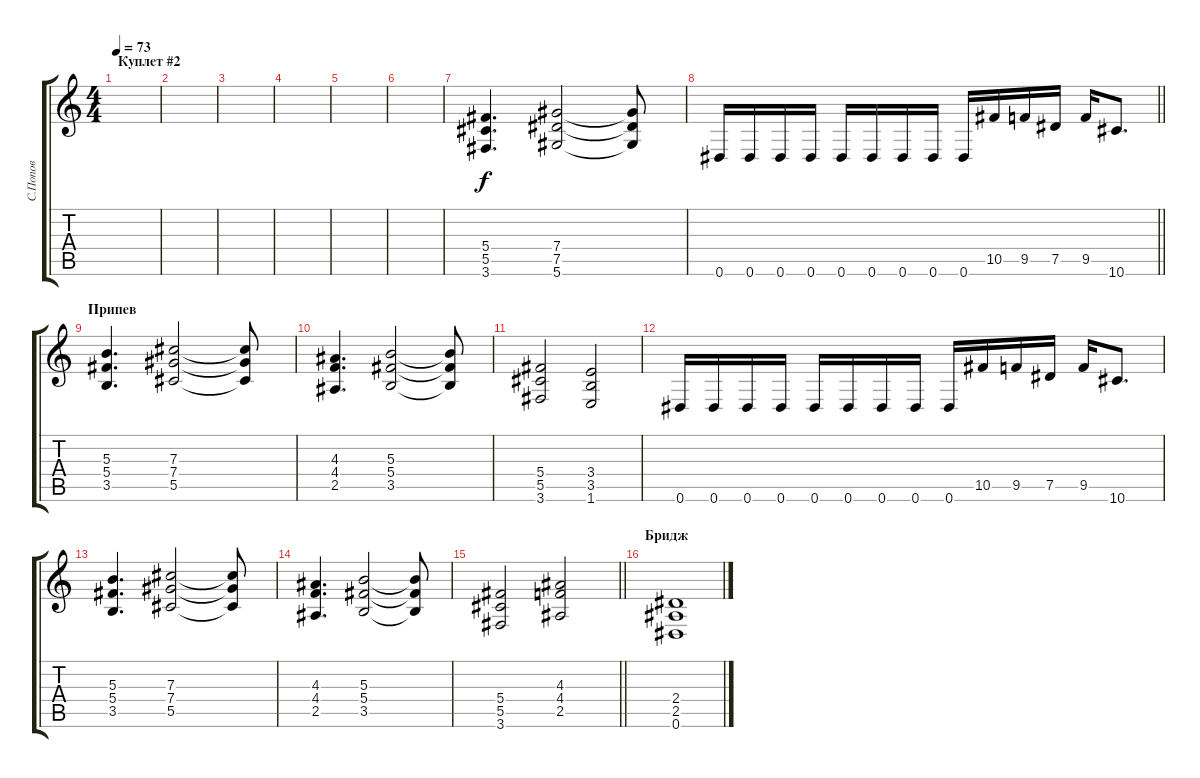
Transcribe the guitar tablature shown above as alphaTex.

\track ("С.Попов" "С.Попов") {instrument distortionguitar}
\staff {score tabs}
\tuning (Eb4 Bb3 Gb3 Db3 Ab2 Eb2) {hide}
\ts (4 4)
\section ("" "Куплет #2")
\tempo 73
\clef g2
\ks c
|
|
|
|
|
|
(5.4 5.5 3.6).4{d} (7.4 7.5 5.6).2 (7.4{t} 7.5{t} 5.6{t}).8 |
\barLineRight lightlight
0.6.16 0.6.16 0.6.16 0.6.16 0.6.16 0.6.16 0.6.16 0.6.16 0.6.16 10.5.16 9.5.16 7.5.16 9.5.16 10.6.8{d} |
\section ("" "Припев")
(5.3 5.4 3.5).4{d} (7.3 7.4 5.5).2 (7.3{t} 7.4{t} 5.5{t}).8 |
(4.3 4.4 2.5).4{d} (5.3 5.4 3.5).2 (5.3{t} 5.4{t} 3.5{t}).8 |
(5.4 5.5 3.6).2 (3.4 3.5 1.6).2 |
0.6.16 0.6.16 0.6.16 0.6.16 0.6.16 0.6.16 0.6.16 0.6.16 0.6.16 10.5.16 9.5.16 7.5.16 9.5.16 10.6.8{d} |
(5.3 5.4 3.5).4{d} (7.3 7.4 5.5).2 (7.3{t} 7.4{t} 5.5{t}).8 |
(4.3 4.4 2.5).4{d} (5.3 5.4 3.5).2 (5.3{t} 5.4{t} 3.5{t}).8 |
\barLineRight lightlight
(5.4 5.5 3.6).2 (4.3 4.4 2.5).2 |
\section ("" "Бридж")
(2.4 2.5 0.6).1{volume 0}
